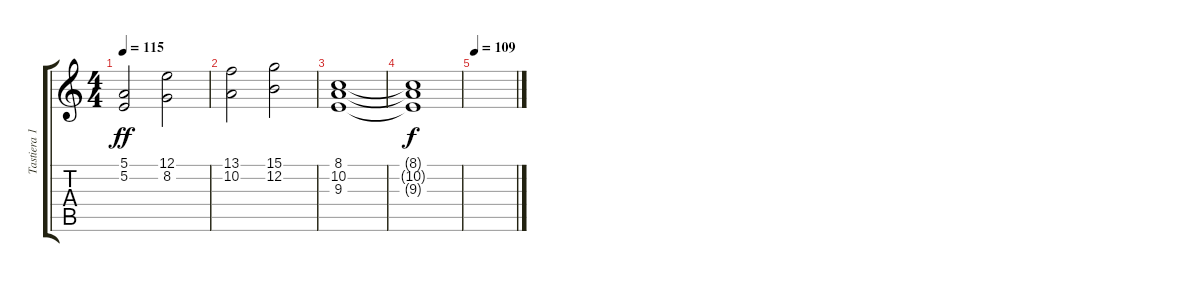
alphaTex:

\track ("Tastiera 1" "Tastiera 1") {instrument pad2warm}
\staff {score tabs}
\tuning (E4 B3 G3 D3 A2 E2) {hide}
\ts (4 4)
\tempo 115
\clef g2
\ks c
(5.1 5.2).2{dy ff} (12.1 8.2).2 |
(13.1 10.2).2 (15.1 12.2).2 |
(8.1 10.2 9.3).1{volume 5} |
(8.1{t} 10.2{t} 9.3{t}).1{dy f} |
\tempo 109
